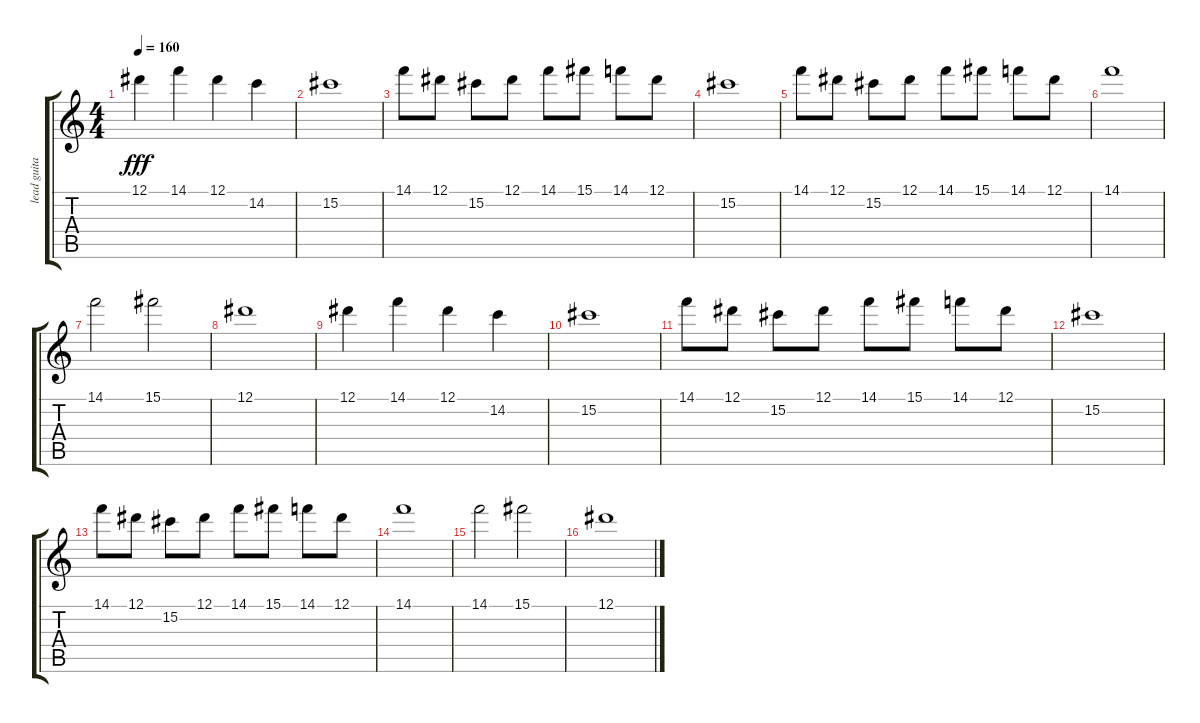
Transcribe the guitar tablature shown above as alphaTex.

\track ("lead guitar" "lead guita") {instrument overdrivenguitar}
\staff {score tabs}
\tuning (Eb4 Bb3 Gb3 Db3 Ab2 Eb2) {hide}
\ts (4 4)
\tempo 160
\clef g2
\ks c
12.1.4{dy fff} 14.1.4 12.1.4 14.2.4 |
15.2.1 |
14.1.8 12.1.8 15.2.8 12.1.8 14.1.8 15.1.8 14.1.8 12.1.8 |
15.2.1 |
14.1.8 12.1.8 15.2.8 12.1.8 14.1.8 15.1.8 14.1.8 12.1.8 |
14.1.1 |
14.1.2 15.1.2 |
12.1.1 |
12.1.4 14.1.4 12.1.4 14.2.4 |
15.2.1 |
14.1.8 12.1.8 15.2.8 12.1.8 14.1.8 15.1.8 14.1.8 12.1.8 |
15.2.1 |
14.1.8 12.1.8 15.2.8 12.1.8 14.1.8 15.1.8 14.1.8 12.1.8 |
14.1.1 |
14.1.2 15.1.2 |
12.1.1
